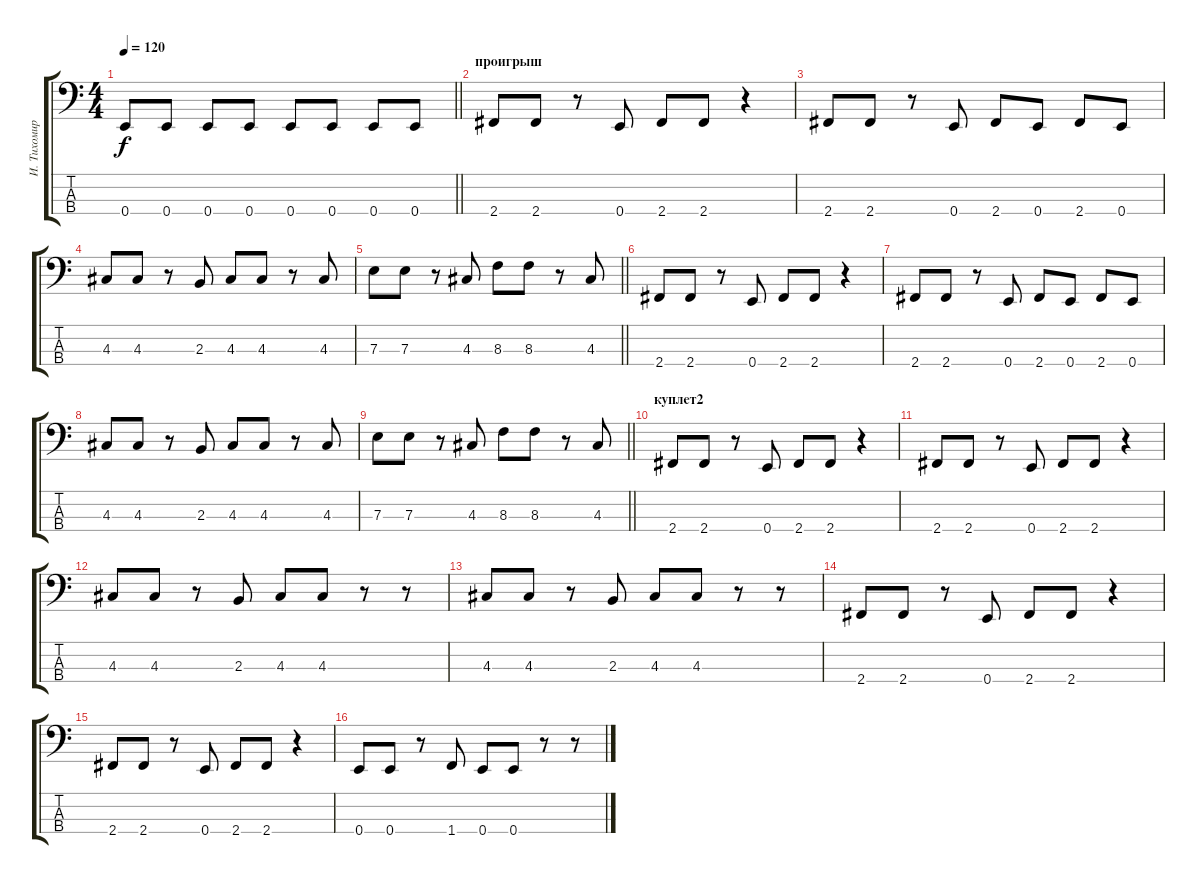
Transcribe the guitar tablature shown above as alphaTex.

\track ("И. Тихомиров" "И. Тихомир") {instrument electricbassfinger}
\staff {score tabs}
\tuning (G2 D2 A1 E1) {hide}
\ts (4 4)
\tempo 120
\clef f4
\barLineRight lightlight
\ks c
0.4.8{dy f} 0.4.8 0.4.8 0.4.8 0.4.8 0.4.8 0.4.8 0.4.8 |
\section ("" "проигрыш")
2.4.8 2.4.8 r.8 0.4.8 2.4.8 2.4.8 r.4 |
2.4.8 2.4.8 r.8 0.4.8 2.4.8 0.4.8 2.4.8 0.4.8 |
4.3.8 4.3.8 r.8 2.3.8 4.3.8 4.3.8 r.8 4.3.8 |
\barLineRight lightlight
7.3.8 7.3.8 r.8 4.3.8 8.3.8 8.3.8 r.8 4.3.8 |
2.4.8 2.4.8 r.8 0.4.8 2.4.8 2.4.8 r.4 |
2.4.8 2.4.8 r.8 0.4.8 2.4.8 0.4.8 2.4.8 0.4.8 |
4.3.8 4.3.8 r.8 2.3.8 4.3.8 4.3.8 r.8 4.3.8 |
\barLineRight lightlight
7.3.8 7.3.8 r.8 4.3.8 8.3.8 8.3.8 r.8 4.3.8 |
\section ("" "куплет2")
2.4.8 2.4.8 r.8 0.4.8 2.4.8 2.4.8 r.4 |
2.4.8 2.4.8 r.8 0.4.8 2.4.8 2.4.8 r.4 |
4.3.8 4.3.8 r.8 2.3.8 4.3.8 4.3.8 r.8 r.8 |
4.3.8 4.3.8 r.8 2.3.8 4.3.8 4.3.8 r.8 r.8 |
2.4.8 2.4.8 r.8 0.4.8 2.4.8 2.4.8 r.4 |
2.4.8 2.4.8 r.8 0.4.8 2.4.8 2.4.8 r.4 |
0.4.8 0.4.8 r.8 1.4.8 0.4.8 0.4.8 r.8 r.8
